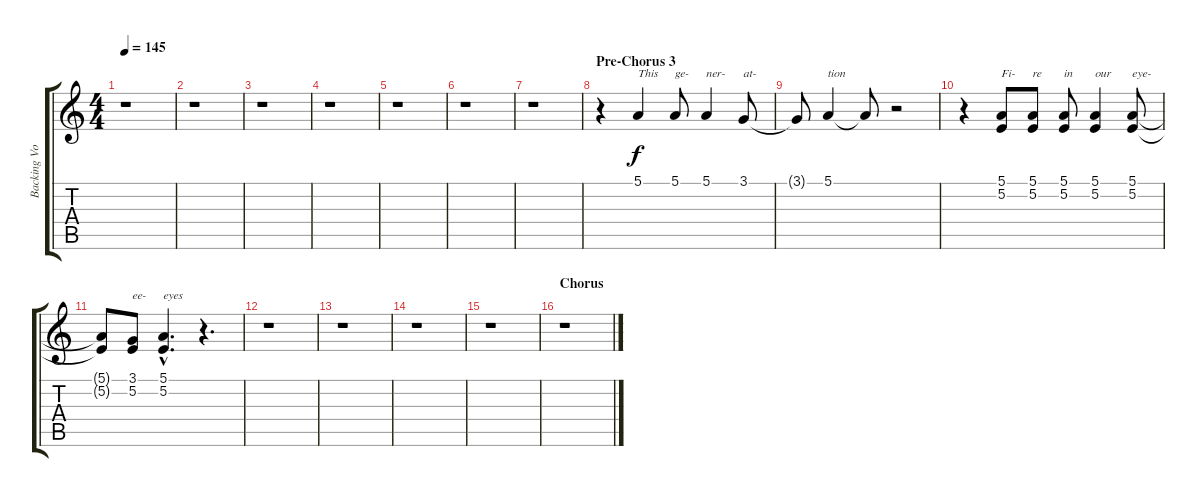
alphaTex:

\track ("Backing Vocals" "Backing Vo") {instrument pad4choir}
\staff {score tabs}
\tuning (E4 B3 G3 D3 A2 E2) {hide}
\ts (4 4)
\tempo 145
\clef g2
\ks c
r.1{dy f} |
r.1 |
r.1 |
r.1 |
r.1 |
r.1 |
r.1 |
\section ("" "Pre-Chorus 3")
r.4 5.1.4{txt "This"} 5.1.8{txt "ge-"} 5.1.4{txt "ner-"} 3.1.8{txt "at-"} |
3.1{t}.8 5.1.4{txt "tion"} 5.1{t}.8 r.2 |
r.4 (5.1 5.2).8{txt "Fi-"} (5.1 5.2).8{txt "re"} (5.1 5.2).8{txt "in"} (5.1 5.2).4{txt "our"} (5.1 5.2).8{txt "eye-"} |
(5.1{t} 5.2{t}).8 (3.1 5.2).8{txt "ee-"} (5.1{hac} 5.2{hac}).4{d txt "eyes"} r.4{d} |
r.1 |
r.1 |
r.1 |
r.1 |
\section ("" "Chorus")
r.1
